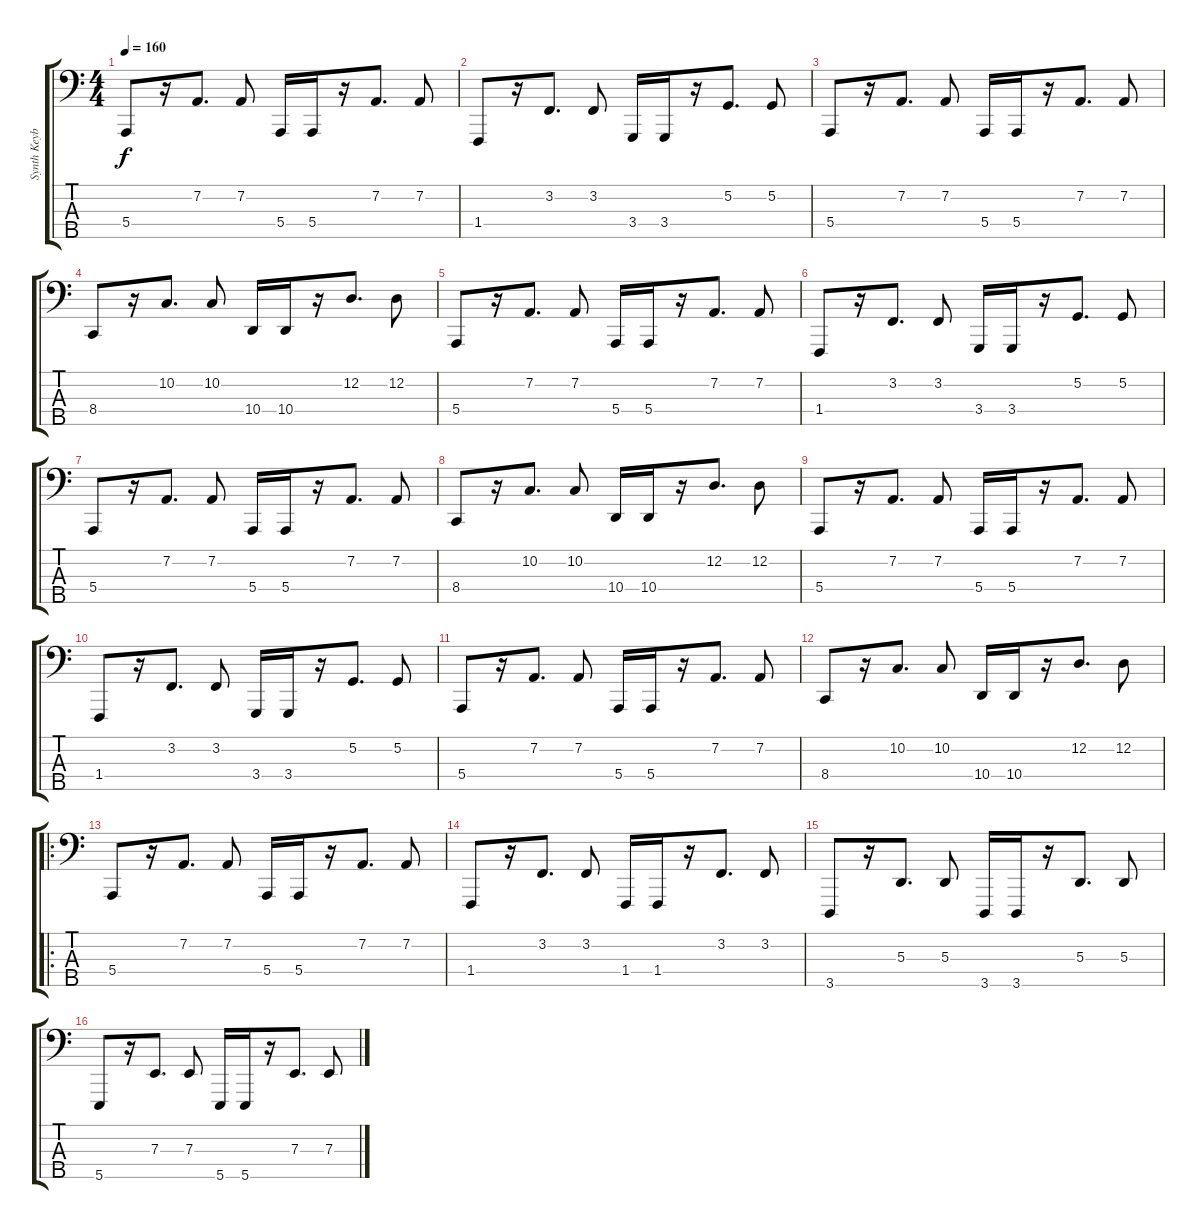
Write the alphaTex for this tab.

\track ("Synth Keyboard" "Synth Keyb") {instrument lead8bassandlead}
\staff {score tabs}
\tuning (G2 D2 A1 E1 B0) {hide}
\ts (4 4)
\tempo 160
\clef f4
\ks c
5.4.8{dy f} r.16 7.2.8{d} 7.2.8 5.4.16 5.4.16 r.16 7.2.8{d} 7.2.8 |
1.4.8 r.16 3.2.8{d} 3.2.8 3.4.16 3.4.16 r.16 5.2.8{d} 5.2.8 |
5.4.8 r.16 7.2.8{d} 7.2.8 5.4.16 5.4.16 r.16 7.2.8{d} 7.2.8 |
8.4.8 r.16 10.2.8{d} 10.2.8 10.4.16 10.4.16 r.16 12.2.8{d} 12.2.8 |
5.4.8 r.16 7.2.8{d} 7.2.8 5.4.16 5.4.16 r.16 7.2.8{d} 7.2.8 |
1.4.8 r.16 3.2.8{d} 3.2.8 3.4.16 3.4.16 r.16 5.2.8{d} 5.2.8 |
5.4.8 r.16 7.2.8{d} 7.2.8 5.4.16 5.4.16 r.16 7.2.8{d} 7.2.8 |
8.4.8 r.16 10.2.8{d} 10.2.8 10.4.16 10.4.16 r.16 12.2.8{d} 12.2.8 |
5.4.8 r.16 7.2.8{d} 7.2.8 5.4.16 5.4.16 r.16 7.2.8{d} 7.2.8 |
1.4.8 r.16 3.2.8{d} 3.2.8 3.4.16 3.4.16 r.16 5.2.8{d} 5.2.8 |
5.4.8 r.16 7.2.8{d} 7.2.8 5.4.16 5.4.16 r.16 7.2.8{d} 7.2.8 |
8.4.8 r.16 10.2.8{d} 10.2.8 10.4.16 10.4.16 r.16 12.2.8{d} 12.2.8 |
\ro
5.4.8 r.16 7.2.8{d} 7.2.8 5.4.16 5.4.16 r.16 7.2.8{d} 7.2.8 |
1.4.8 r.16 3.2.8{d} 3.2.8 1.4.16 1.4.16 r.16 3.2.8{d} 3.2.8 |
3.5.8 r.16 5.3.8{d} 5.3.8 3.5.16 3.5.16 r.16 5.3.8{d} 5.3.8 |
5.5.8 r.16 7.3.8{d} 7.3.8 5.5.16 5.5.16 r.16 7.3.8{d} 7.3.8
